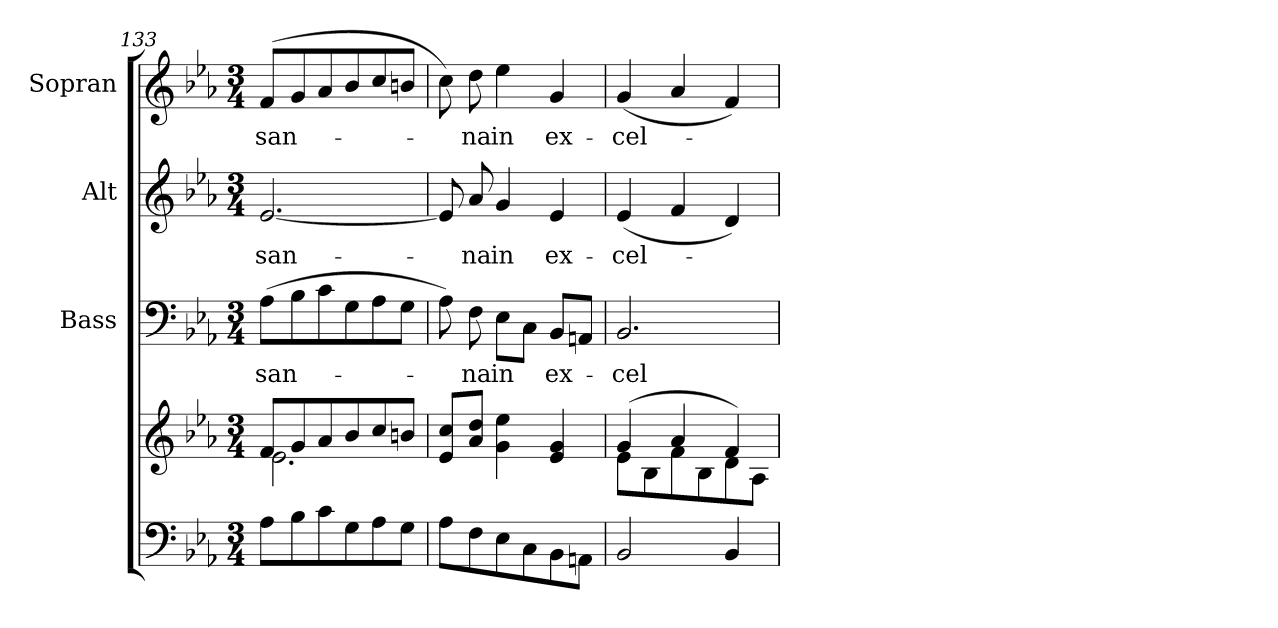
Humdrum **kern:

**kern	**kern	**kern	**text	**kern	**text	**kern	**text
*part4	*part4	*part3	*part3	*part2	*part2	*part1	*part1
*staff5	*staff4	*staff3	*staff3	*staff2	*staff2	*staff1	*staff1
*	*	*I"Bass	*	*I"Alt	*	*I"Sopran	*
*	*	*I'B.	*	*I'A.	*	*I'S.	*
*clefF4	*clefG2	*clefF4	*	*clefG2	*	*clefG2	*
*k[b-e-a-]	*k[b-e-a-]	*k[b-e-a-]	*	*k[b-e-a-]	*	*k[b-e-a-]	*
*E-:	*E-:	*E-:	*	*E-:	*	*E-:	*
*M3/4	*M3/4	*M3/4	*	*M3/4	*	*M3/4	*
=133	=133	=133	=133	=133	=133	=133	=133
*	*^	*	*	*	*	*	*
!	!	!	!	!LO:LY:b	!	!LO:LY:b	!	!LO:LY:b
8A-\L	8f/L	2.e-\	(>8A-\L	-san-	[2.e-/	-san-	(>8f/L	-san-
8B-\	8g/	.	8B-\	.	.	.	8g/	.
8c\	8a-/	.	8c\	.	.	.	8a-/	.
8G\	8b-/	.	8G\	.	.	.	8b-/	.
8A-\	8cc/	.	8A-\	.	.	.	8cc/	.
8G\J	8bn/J	.	8G\J	.	.	.	8bn/J	.
*	*v	*v	*	*	*	*	*	*
!!LO:PB:g=z
=134	=134	=134	=134	=134	=134	=134	=134
8A-\L	8e-/ 8cc/L	8A-\)	.	8e-/]	.	8cc\)	.
!	!	!	!LO:LY:b	!	!LO:LY:b	!	!LO:LY:b
8F\	8a-/ 8dd/J	8F\	-na	8a-/	-na	8dd\	-na
!	!	!	!LO:LY:b	!	!LO:LY:b	!	!LO:LY:b
8E-\	4g\ 4ee-\	8E-\L	in	4g/	in	4ee-\	in
8C\	.	8C\J	.	.	.	.	.
!	!	!	!LO:LY:b	!	!LO:LY:b	!	!LO:LY:b
8BB-\	4e-/ 4g/	8BB-/L	ex-	4e-/	ex-	4g/	ex-
8AAn\J	.	8AAn/J	.	.	.	.	.
=135	=135	=135	=135	=135	=135	=135	=135
*	*^	*	*	*	*	*	*
!	!	!	!	!LO:LY:b	!	!LO:LY:b	!	!LO:LY:b
2BB-/	(4g/	8e-\L	2.BB-/	-cel-	(<4e-/	-cel-	(<4g/	-cel-
.	.	8B-\	.	.	.	.	.	.
.	4a-/	8f\	.	.	4f/	.	4a-/	.
.	.	8B-\	.	.	.	.	.	.
4BB-/	4f/)	8d\	.	.	4d/)	.	4f/)	.
.	.	8A-\J	.	.	.	.	.	.
*	*v	*v	*	*	*	*	*	*
=	=	=	=	=	=	=	=
*-	*-	*-	*-	*-	*-	*-	*-
